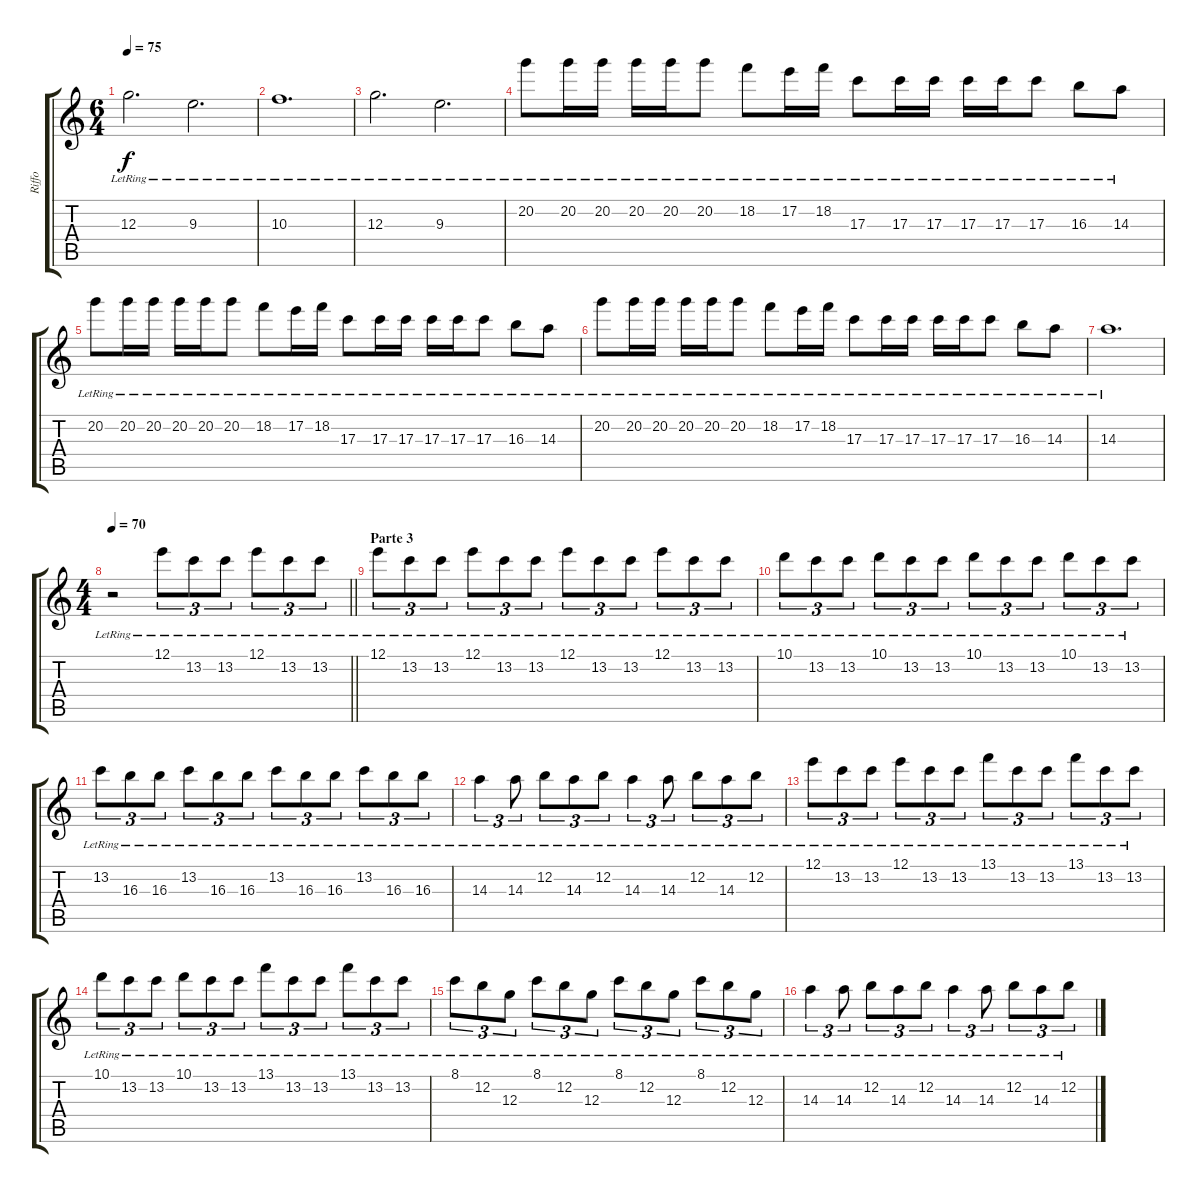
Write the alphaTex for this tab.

\track ("Riffo" "Riffo") {instrument electricguitarclean}
\staff {score tabs}
\tuning (E4 B3 G3 D3 A2 E2) {hide}
\ts (6 4)
\tempo 75
\clef g2
\ks c
12.3{lr}.2{d dy f} 9.3{lr}.2{d} |
10.3{lr}.1{d} |
12.3{lr}.2{d} 9.3{lr}.2{d} |
20.2{lr}.8 20.2{lr}.16 20.2{lr}.16 20.2{lr}.16 20.2{lr}.16 20.2{lr}.8 18.2{lr}.8 17.2{lr}.16 18.2{lr}.16 17.3{lr}.8 17.3{lr}.16 17.3{lr}.16 17.3{lr}.16 17.3{lr}.16 17.3{lr}.8 16.3{lr}.8 14.3{lr}.8 |
20.2{lr}.8 20.2{lr}.16 20.2{lr}.16 20.2{lr}.16 20.2{lr}.16 20.2{lr}.8 18.2{lr}.8 17.2{lr}.16 18.2{lr}.16 17.3{lr}.8 17.3{lr}.16 17.3{lr}.16 17.3{lr}.16 17.3{lr}.16 17.3{lr}.8 16.3{lr}.8 14.3{lr}.8 |
20.2{lr}.8 20.2{lr}.16 20.2{lr}.16 20.2{lr}.16 20.2{lr}.16 20.2{lr}.8 18.2{lr}.8 17.2{lr}.16 18.2{lr}.16 17.3{lr}.8 17.3{lr}.16 17.3{lr}.16 17.3{lr}.16 17.3{lr}.16 17.3{lr}.8 16.3{lr}.8 14.3{lr}.8 |
14.3{lr}.1{d} |
\ts (4 4)
\tempo 70
\barLineRight lightlight
r.2 12.1{lr}.8{tu (3 2)} 13.2{lr}.8{tu (3 2)} 13.2{lr}.8{tu (3 2)} 12.1{lr}.8{tu (3 2)} 13.2{lr}.8{tu (3 2)} 13.2{lr}.8{tu (3 2)} |
\section ("" "Parte 3")
12.1{lr}.8{tu (3 2)} 13.2{lr}.8{tu (3 2)} 13.2{lr}.8{tu (3 2)} 12.1{lr}.8{tu (3 2)} 13.2{lr}.8{tu (3 2)} 13.2{lr}.8{tu (3 2)} 12.1{lr}.8{tu (3 2)} 13.2{lr}.8{tu (3 2)} 13.2{lr}.8{tu (3 2)} 12.1{lr}.8{tu (3 2)} 13.2{lr}.8{tu (3 2)} 13.2{lr}.8{tu (3 2)} |
10.1{lr}.8{tu (3 2)} 13.2{lr}.8{tu (3 2)} 13.2{lr}.8{tu (3 2)} 10.1{lr}.8{tu (3 2)} 13.2{lr}.8{tu (3 2)} 13.2{lr}.8{tu (3 2)} 10.1{lr}.8{tu (3 2)} 13.2{lr}.8{tu (3 2)} 13.2{lr}.8{tu (3 2)} 10.1{lr}.8{tu (3 2)} 13.2{lr}.8{tu (3 2)} 13.2{lr}.8{tu (3 2)} |
13.2{lr}.8{tu (3 2)} 16.3{lr}.8{tu (3 2)} 16.3{lr}.8{tu (3 2)} 13.2{lr}.8{tu (3 2)} 16.3{lr}.8{tu (3 2)} 16.3{lr}.8{tu (3 2)} 13.2{lr}.8{tu (3 2)} 16.3{lr}.8{tu (3 2)} 16.3{lr}.8{tu (3 2)} 13.2{lr}.8{tu (3 2)} 16.3{lr}.8{tu (3 2)} 16.3{lr}.8{tu (3 2)} |
14.3{lr}.4{tu (3 2)} 14.3{lr}.8{tu (3 2)} 12.2{lr}.8{tu (3 2)} 14.3{lr}.8{tu (3 2)} 12.2{lr}.8{tu (3 2)} 14.3{lr}.4{tu (3 2)} 14.3{lr}.8{tu (3 2)} 12.2{lr}.8{tu (3 2)} 14.3{lr}.8{tu (3 2)} 12.2{lr}.8{tu (3 2)} |
12.1{lr}.8{tu (3 2)} 13.2{lr}.8{tu (3 2)} 13.2{lr}.8{tu (3 2)} 12.1{lr}.8{tu (3 2)} 13.2{lr}.8{tu (3 2)} 13.2{lr}.8{tu (3 2)} 13.1{lr}.8{tu (3 2)} 13.2{lr}.8{tu (3 2)} 13.2{lr}.8{tu (3 2)} 13.1{lr}.8{tu (3 2)} 13.2{lr}.8{tu (3 2)} 13.2{lr}.8{tu (3 2)} |
10.1{lr}.8{tu (3 2)} 13.2{lr}.8{tu (3 2)} 13.2{lr}.8{tu (3 2)} 10.1{lr}.8{tu (3 2)} 13.2{lr}.8{tu (3 2)} 13.2{lr}.8{tu (3 2)} 13.1{lr}.8{tu (3 2)} 13.2{lr}.8{tu (3 2)} 13.2{lr}.8{tu (3 2)} 13.1{lr}.8{tu (3 2)} 13.2{lr}.8{tu (3 2)} 13.2{lr}.8{tu (3 2)} |
8.1{lr}.8{tu (3 2)} 12.2{lr}.8{tu (3 2)} 12.3{lr}.8{tu (3 2)} 8.1{lr}.8{tu (3 2)} 12.2{lr}.8{tu (3 2)} 12.3{lr}.8{tu (3 2)} 8.1{lr}.8{tu (3 2)} 12.2{lr}.8{tu (3 2)} 12.3{lr}.8{tu (3 2)} 8.1{lr}.8{tu (3 2)} 12.2{lr}.8{tu (3 2)} 12.3{lr}.8{tu (3 2)} |
14.3{lr}.4{tu (3 2)} 14.3{lr}.8{tu (3 2)} 12.2{lr}.8{tu (3 2)} 14.3{lr}.8{tu (3 2)} 12.2{lr}.8{tu (3 2)} 14.3{lr}.4{tu (3 2)} 14.3{lr}.8{tu (3 2)} 12.2{lr}.8{tu (3 2)} 14.3{lr}.8{tu (3 2)} 12.2{lr}.8{tu (3 2)}
